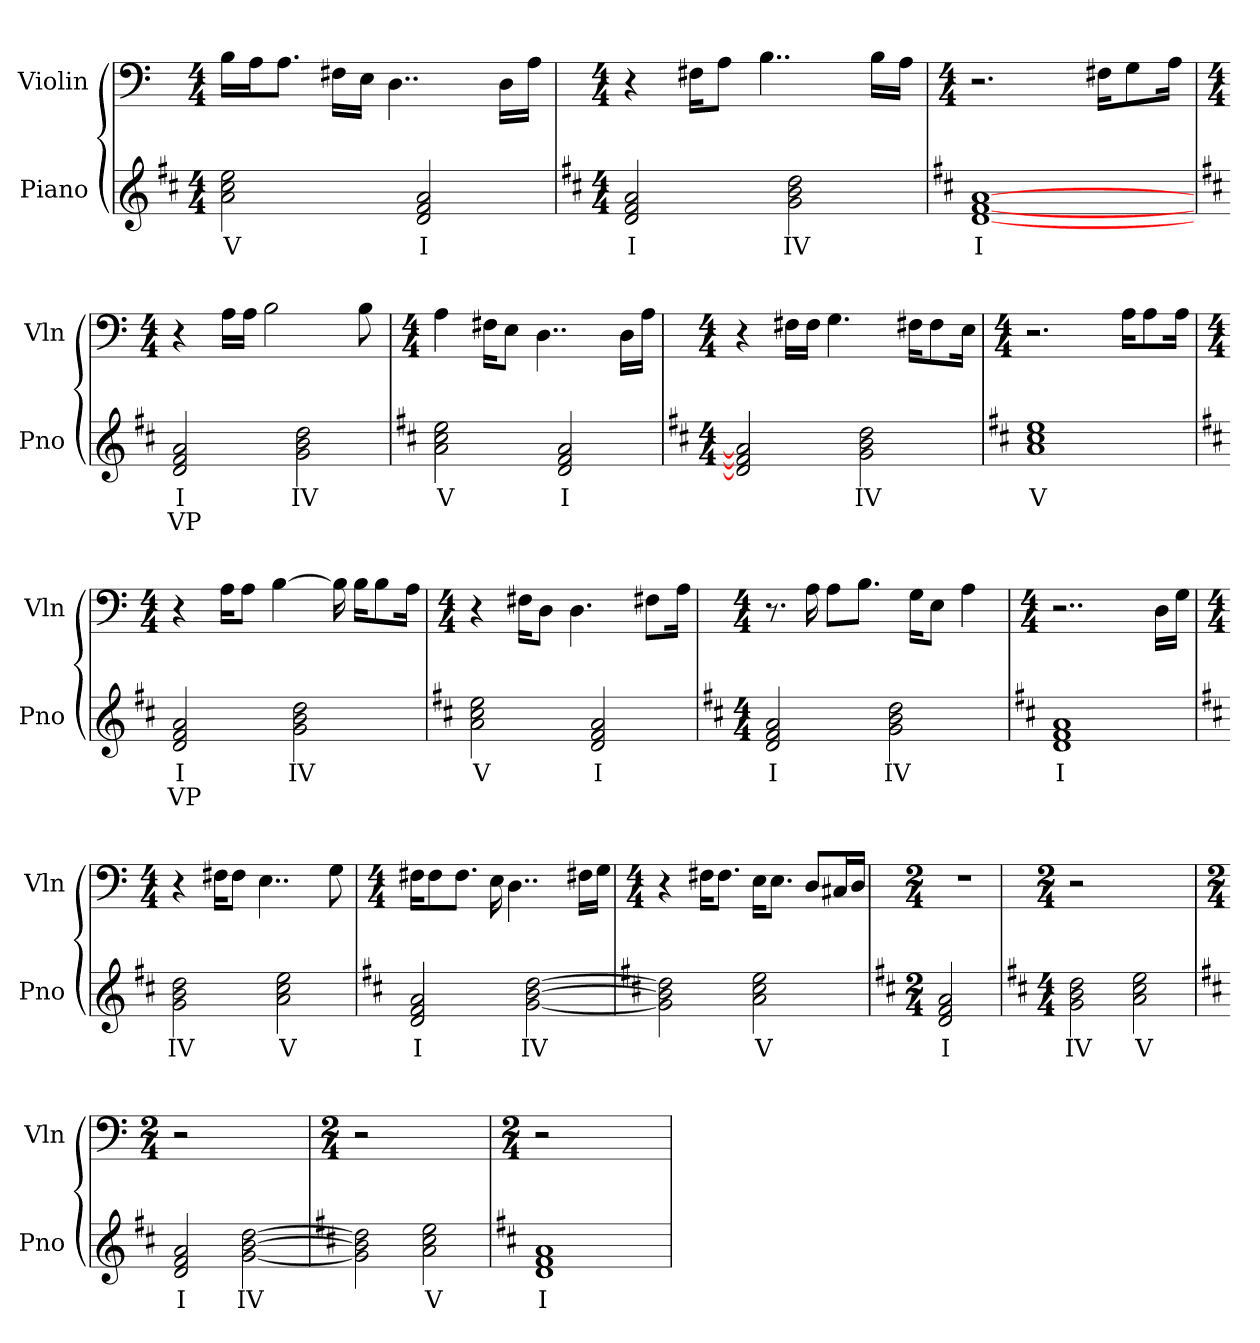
**kern	**text	**text	**kern
*part2	*part2	*part2	*part1
*staff2	*staff2	*staff2	*staff1
*I"Piano	*	*	*I"Violin
*I'Pno	*	*	*I'Vln
*k[f#c#]	*	*	*
*D:	*	*	*
*M4/4	*	*	*M4/4
=	=	=	=
2a 2cc# 2ee	V	.	16BLL
.	.	.	16AJ
.	.	.	8.AJ
.	.	.	16F#XLL
.	.	.	16EJJ
.	.	.	4..D
2d 2f# 2a	I	.	.
.	.	.	16DLL
.	.	.	16AJJ
=	=	=	=
*k[f#c#]	*	*	*
*D:	*	*	*
*M4/4	*	*	*M4/4
2d 2f# 2a	I	.	4r
.	.	.	16F#XKL
.	.	.	8AJ
.	.	.	4..B
2g 2b 2dd	IV	.	.
.	.	.	16BLL
.	.	.	16AJJ
=	=	=	=
*k[f#c#]	*	*	*
*D:	*	*	*
*	*	*	*M4/4
[1d [1f# [1a	I	.	2.r
.	.	.	16F#XKL
.	.	.	8G
.	.	.	16AJk
=	=	=	=
*k[f#c#]	*	*	*
*D:	*	*	*
*	*	*	*M4/4
2d 2f# 2a	I	VP	4r
.	.	.	16ALL
.	.	.	16AJJ
.	.	.	2B
2g 2b 2dd	IV	.	.
.	.	.	8B
=	=	=	=
*k[f#c#]	*	*	*
*D:	*	*	*
*	*	*	*M4/4
2a 2cc# 2ee	V	.	4A
.	.	.	16F#XKL
.	.	.	8EJ
.	.	.	4..D
2d 2f# 2a	I	.	.
.	.	.	16DLL
.	.	.	16AJJ
=	=	=	=
*k[f#c#]	*	*	*
*D:	*	*	*
*M4/4	*	*	*M4/4
2d] 2f#] 2a]	.	.	4r
.	.	.	16F#XLL
.	.	.	16F#JJ
.	.	.	4.G
2g 2b 2dd	IV	.	.
.	.	.	16F#XKL
.	.	.	8F#
.	.	.	16EJk
=	=	=	=
*k[f#c#]	*	*	*
*D:	*	*	*
*	*	*	*M4/4
1a 1cc# 1ee	V	.	2.r
.	.	.	16AKL
.	.	.	8A
.	.	.	16AJk
=	=	=	=
*k[f#c#]	*	*	*
*D:	*	*	*
*	*	*	*M4/4
2d 2f# 2a	I	VP	4r
.	.	.	16AKL
.	.	.	8AJ
.	.	.	[4B
2g 2b 2dd	IV	.	.
.	.	.	16B]
.	.	.	16BKL
.	.	.	8B
.	.	.	16AJk
=	=	=	=
*k[f#c#]	*	*	*
*D:	*	*	*
*	*	*	*M4/4
2a 2cc# 2ee	V	.	4r
.	.	.	16F#XKL
.	.	.	8DJ
.	.	.	4.D
2d 2f# 2a	I	.	.
.	.	.	8F#XL
.	.	.	16AJk
=	=	=	=
*k[f#c#]	*	*	*
*D:	*	*	*
*M4/4	*	*	*M4/4
2d 2f# 2a	I	.	8.r
.	.	.	16A
.	.	.	8AL
.	.	.	8.BJ
2g 2b 2dd	IV	.	.
.	.	.	16GKL
.	.	.	8EJ
.	.	.	4A
=	=	=	=
*k[f#c#]	*	*	*
*D:	*	*	*
*	*	*	*M4/4
1d 1f# 1a	I	.	2..r
.	.	.	16DLL
.	.	.	16GJJ
=	=	=	=
*k[f#c#]	*	*	*
*D:	*	*	*
*	*	*	*M4/4
2g 2b 2dd	IV	.	4r
.	.	.	16F#XKL
.	.	.	8F#J
.	.	.	4..E
2a 2cc# 2ee	V	.	.
.	.	.	8G
=	=	=	=
*k[f#c#]	*	*	*
*D:	*	*	*
*	*	*	*M4/4
2d 2f# 2a	I	.	16F#XKL
.	.	.	8F#
.	.	.	8.F#J
.	.	.	16E
.	.	.	4..D
[2g [2b [2dd	IV	.	.
.	.	.	16F#XLL
.	.	.	16GJJ
=	=	=	=
*k[f#c#]	*	*	*
*D:	*	*	*
*	*	*	*M4/4
2g] 2b] 2dd]	.	.	4r
.	.	.	16F#XKL
.	.	.	8.F#J
2a 2cc# 2ee	V	.	16EKL
.	.	.	8.EJ
.	.	.	8DL
.	.	.	16C#XL
.	.	.	16DJJ
=	=	=	=
*k[f#c#]	*	*	*
*D:	*	*	*
*M2/4	*	*	*M2/4
2d 2f# 2a	I	.	2r
=	=	=	=
*k[f#c#]	*	*	*
*D:	*	*	*
*M4/4	*	*	*M2/4
2g 2b 2dd	IV	.	2r
2a 2cc# 2ee	V	.	2ryy
=	=	=	=
*k[f#c#]	*	*	*
*D:	*	*	*
*	*	*	*M2/4
2d 2f# 2a	I	.	2r
[2g [2b [2dd	IV	.	2ryy
=	=	=	=
*k[f#c#]	*	*	*
*D:	*	*	*
*	*	*	*M2/4
2g] 2b] 2dd]	.	.	2r
2a 2cc# 2ee	V	.	2ryy
=	=	=	=
*k[f#c#]	*	*	*
*D:	*	*	*
*	*	*	*M2/4
1d 1f# 1a	I	.	2r
.	.	.	2ryy
=	=	=	=
*-	*-	*-	*-
